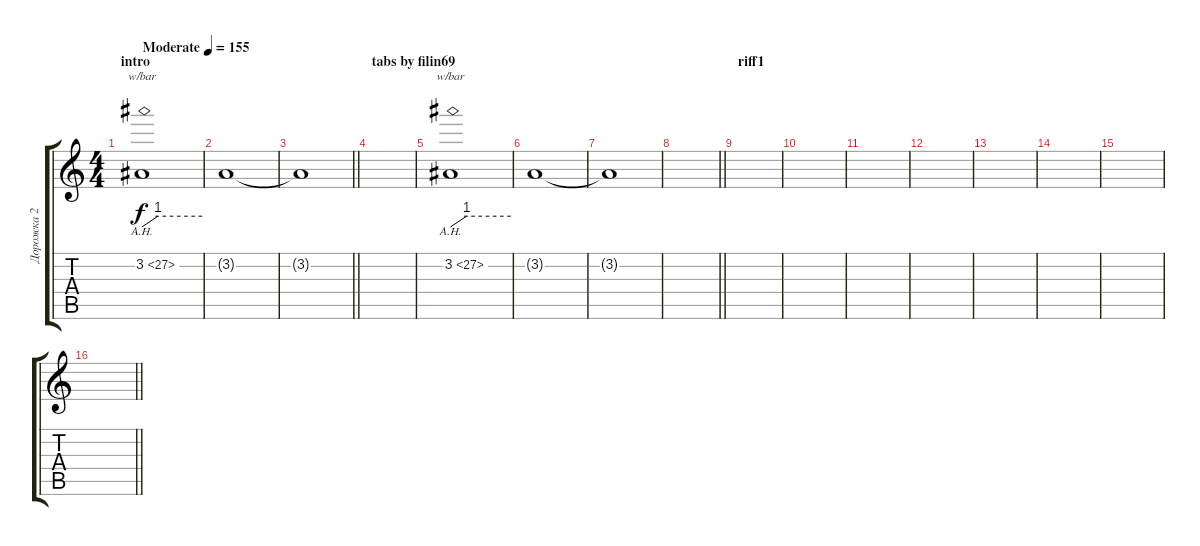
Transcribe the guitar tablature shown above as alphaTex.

\track ("Дорожка 2" "Дорожка 2") {instrument distortionguitar}
\staff {score tabs}
\tuning (C4 G3 Eb3 Bb2 F2 C2) {hide}
\ts (4 4)
\section ("" "intro")
\tempo (155 "Moderate")
\clef g2
\ks c
3.2{ah 24}.1{tbe (custom default 0 0 16 4 60 4) dy f instrument distortionguitar} |
3.2{t}.1 |
\barLineRight lightlight
3.2{t}.1 |
\section ("" "tabs by filin69")
|
3.2{ah 24}.1{tbe (custom default 0 0 16 4 60 4)} |
3.2{t}.1 |
3.2{t}.1 |
\barLineRight lightlight
|
\section ("" "riff1")
|
|
|
|
|
|
|
\barLineRight lightlight
